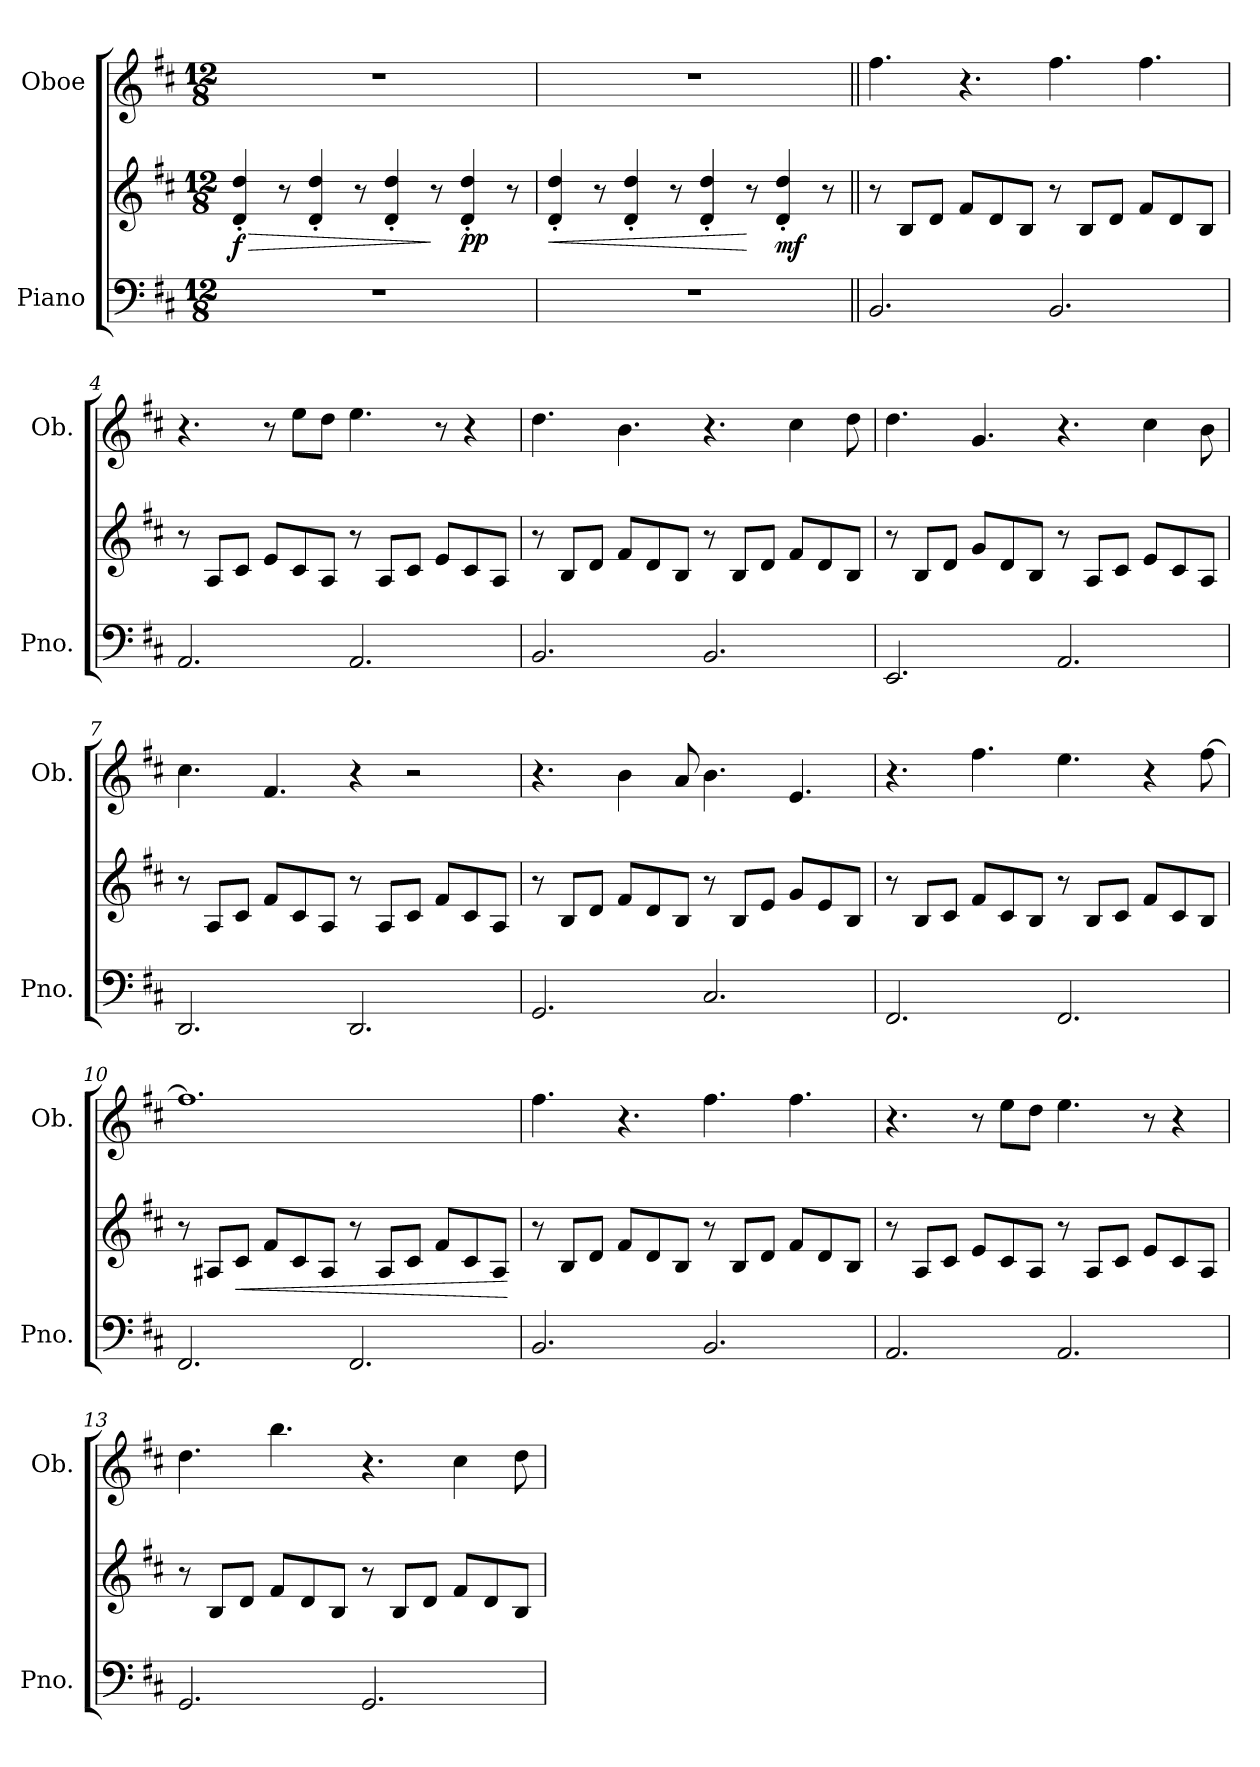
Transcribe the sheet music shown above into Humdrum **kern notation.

**kern	**kern	**dynam	**kern
*part2	*part2	*part2	*part1
*staff3	*staff2	*staff2/3	*staff1
*I"Piano	*	*	*I"Oboe
*I'Pno.	*	*	*I'Ob.
*clefF4	*clefG2	*	*clefG2
*k[f#c#]	*k[f#c#]	*	*k[f#c#]
*M12/8	*M12/8	*	*M12/8
*MM65	*MM65	*	*MM65
=1	=1	=1	=1
!	!	!LO:HP:b	!
!	!	!LO:DY:n=1:b	!
1.r	4d/' 4dd/'	> f	1.r
.	8r	.	.
.	4d/' 4dd/'	.	.
.	8r	.	.
.	4d/' 4dd/'	.	.
.	8r	]	.
!	!	!LO:DY:n=2:b	!
.	4d/' 4dd/'	pp	.
.	8r	.	.
=2	=2	=2	=2
!	!	!LO:HP:b	!
1.r	4d/' 4dd/'	<	1.r
.	8r	.	.
.	4d/' 4dd/'	.	.
.	8r	.	.
.	4d/' 4dd/'	.	.
.	8r	[	.
!	!	!LO:DY:b	!
.	4d/' 4dd/'	mf	.
.	8r	.	.
=3||	=3||	=3||	=3||
2.BB/	8r	.	4.ff#\
.	8B/L	.	.
.	8d/J	.	.
.	8f#/L	.	4.r
.	8d/	.	.
.	8B/J	.	.
2.BB/	8r	.	4.ff#\
.	8B/L	.	.
.	8d/J	.	.
.	8f#/L	.	4.ff#\
.	8d/	.	.
.	8B/J	.	.
=4	=4	=4	=4
2.AA/	8r	.	4.r
.	8A/L	.	.
.	8c#/J	.	.
.	8e/L	.	8r
.	8c#/	.	8ee\L
.	8A/J	.	8dd\J
2.AA/	8r	.	4.ee\
.	8A/L	.	.
.	8c#/J	.	.
.	8e/L	.	8r
.	8c#/	.	4r
.	8A/J	.	.
!!LO:LB:g=z
=5	=5	=5	=5
2.BB/	8r	.	4.dd\
.	8B/L	.	.
.	8d/J	.	.
.	8f#/L	.	4.b\
.	8d/	.	.
.	8B/J	.	.
2.BB/	8r	.	4.r
.	8B/L	.	.
.	8d/J	.	.
.	8f#/L	.	4cc#\
.	8d/	.	.
.	8B/J	.	8dd\
=6	=6	=6	=6
2.EE/	8r	.	4.dd\
.	8B/L	.	.
.	8d/J	.	.
.	8g/L	.	4.g/
.	8d/	.	.
.	8B/J	.	.
2.AA/	8r	.	4.r
.	8A/L	.	.
.	8c#/J	.	.
.	8e/L	.	4cc#\
.	8c#/	.	.
.	8A/J	.	8b\
=7	=7	=7	=7
2.DD/	8r	.	4.cc#\
.	8A/L	.	.
.	8c#/J	.	.
.	8f#/L	.	4.f#/
.	8c#/	.	.
.	8A/J	.	.
2.DD/	8r	.	4r
.	8A/L	.	.
.	8c#/J	.	2r
.	8f#/L	.	.
.	8c#/	.	.
.	8A/J	.	.
!!LO:LB:g=z
=8	=8	=8	=8
2.GG/	8r	.	4.r
.	8B/L	.	.
.	8d/J	.	.
.	8f#/L	.	4b\
.	8d/	.	.
.	8B/J	.	8a/
2.C#/	8r	.	4.b\
.	8B/L	.	.
.	8e/J	.	.
.	8g/L	.	4.e/
.	8e/	.	.
.	8B/J	.	.
=9	=9	=9	=9
2.FF#/	8r	.	4.r
.	8B/L	.	.
.	8c#/J	.	.
.	8f#/L	.	4.ff#\
.	8c#/	.	.
.	8B/J	.	.
2.FF#/	8r	.	4.ee\
.	8B/L	.	.
.	8c#/J	.	.
.	8f#/L	.	4r
.	8c#/	.	.
.	8B/J	.	[8ff#\
=10	=10	=10	=10
2.FF#/	8r	.	1.ff#]
.	8A#X/L	.	.
!	!	!LO:HP:b	!
.	8c#/J	<	.
.	8f#/L	.	.
.	8c#/	.	.
.	8A#/J	.	.
2.FF#/	8r	.	.
.	8A#/L	.	.
.	8c#/J	.	.
.	8f#/L	.	.
.	8c#/	.	.
.	8A#/J	.	.
.	.	[	.
!!LO:LB:g=z
=11	=11	=11	=11
2.BB/	8r	.	4.ff#\
.	8B/L	.	.
.	8d/J	.	.
.	8f#/L	.	4.r
.	8d/	.	.
.	8B/J	.	.
2.BB/	8r	.	4.ff#\
.	8B/L	.	.
.	8d/J	.	.
.	8f#/L	.	4.ff#\
.	8d/	.	.
.	8B/J	.	.
=12	=12	=12	=12
2.AA/	8r	.	4.r
.	8A/L	.	.
.	8c#/J	.	.
.	8e/L	.	8r
.	8c#/	.	8ee\L
.	8A/J	.	8dd\J
2.AA/	8r	.	4.ee\
.	8A/L	.	.
.	8c#/J	.	.
.	8e/L	.	8r
.	8c#/	.	4r
.	8A/J	.	.
=13	=13	=13	=13
2.GG/	8r	.	4.dd\
.	8B/L	.	.
.	8d/J	.	.
.	8f#/L	.	4.bb\
.	8d/	.	.
.	8B/J	.	.
2.GG/	8r	.	4.r
.	8B/L	.	.
.	8d/J	.	.
.	8f#/L	.	4cc#\
.	8d/	.	.
.	8B/J	.	8dd\
=	=	=	=
*-	*-	*-	*-
